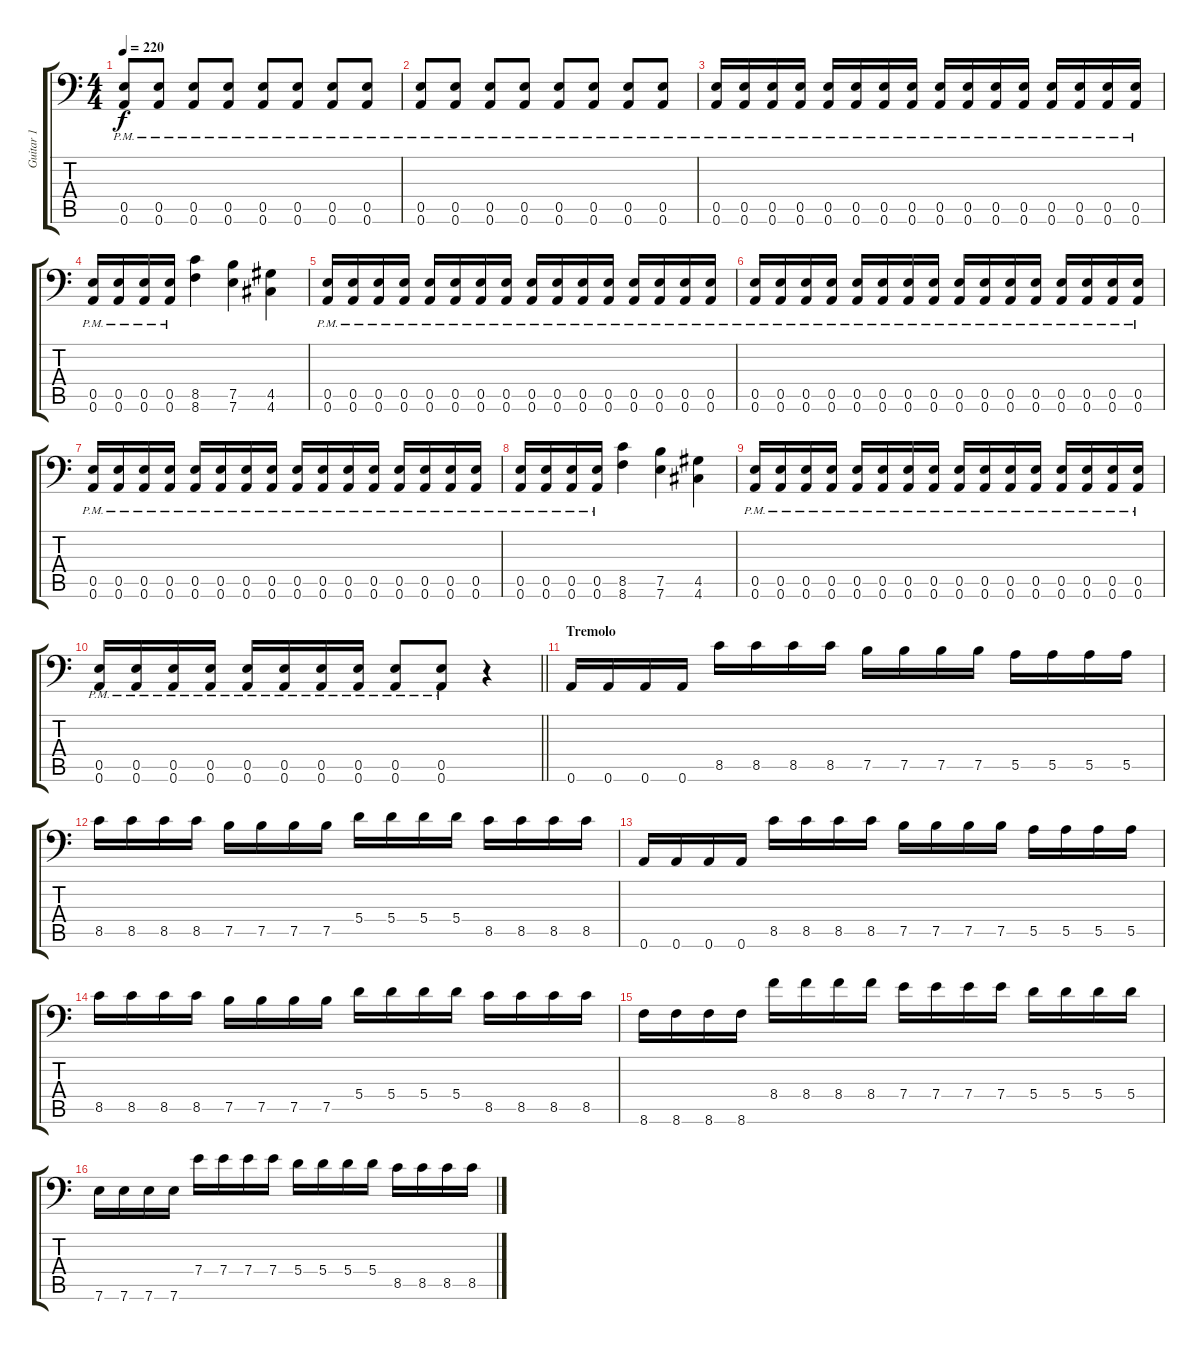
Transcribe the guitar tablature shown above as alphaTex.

\track ("Guitar 1" "Guitar 1") {instrument overdrivenguitar}
\staff {score tabs}
\tuning (B3 Gb3 D3 A2 E2 A1) {hide}
\ts (4 4)
\tempo 220
\clef f4
\ks c
(0.5{pm} 0.6{pm}).8{dy f} (0.5{pm} 0.6{pm}).8 (0.5{pm} 0.6{pm}).8 (0.5{pm} 0.6{pm}).8 (0.5{pm} 0.6{pm}).8 (0.5{pm} 0.6{pm}).8 (0.5{pm} 0.6{pm}).8 (0.5{pm} 0.6{pm}).8 |
(0.5{pm} 0.6{pm}).8 (0.5{pm} 0.6{pm}).8 (0.5{pm} 0.6{pm}).8 (0.5{pm} 0.6{pm}).8 (0.5{pm} 0.6{pm}).8 (0.5{pm} 0.6{pm}).8 (0.5{pm} 0.6{pm}).8 (0.5{pm} 0.6{pm}).8 |
(0.5{pm} 0.6{pm}).16 (0.5{pm} 0.6{pm}).16 (0.5{pm} 0.6{pm}).16 (0.5{pm} 0.6{pm}).16 (0.5{pm} 0.6{pm}).16 (0.5{pm} 0.6{pm}).16 (0.5{pm} 0.6{pm}).16 (0.5{pm} 0.6{pm}).16 (0.5{pm} 0.6{pm}).16 (0.5{pm} 0.6{pm}).16 (0.5{pm} 0.6{pm}).16 (0.5{pm} 0.6{pm}).16 (0.5{pm} 0.6{pm}).16 (0.5{pm} 0.6{pm}).16 (0.5{pm} 0.6{pm}).16 (0.5{pm} 0.6{pm}).16 |
(0.5{pm} 0.6{pm}).16 (0.5{pm} 0.6{pm}).16 (0.5{pm} 0.6{pm}).16 (0.5{pm} 0.6{pm}).16 (8.5 8.6).4 (7.5 7.6).4 (4.5 4.6).4 |
(0.5{pm} 0.6{pm}).16 (0.5{pm} 0.6{pm}).16 (0.5{pm} 0.6{pm}).16 (0.5{pm} 0.6{pm}).16 (0.5{pm} 0.6{pm}).16 (0.5{pm} 0.6{pm}).16 (0.5{pm} 0.6{pm}).16 (0.5{pm} 0.6{pm}).16 (0.5{pm} 0.6{pm}).16 (0.5{pm} 0.6{pm}).16 (0.5{pm} 0.6{pm}).16 (0.5{pm} 0.6{pm}).16 (0.5{pm} 0.6{pm}).16 (0.5{pm} 0.6{pm}).16 (0.5{pm} 0.6{pm}).16 (0.5{pm} 0.6{pm}).16 |
(0.5{pm} 0.6{pm}).16 (0.5{pm} 0.6{pm}).16 (0.5{pm} 0.6{pm}).16 (0.5{pm} 0.6{pm}).16 (0.5{pm} 0.6{pm}).16 (0.5{pm} 0.6{pm}).16 (0.5{pm} 0.6{pm}).16 (0.5{pm} 0.6{pm}).16 (0.5{pm} 0.6{pm}).16 (0.5{pm} 0.6{pm}).16 (0.5{pm} 0.6{pm}).16 (0.5{pm} 0.6{pm}).16 (0.5{pm} 0.6{pm}).16 (0.5{pm} 0.6{pm}).16 (0.5{pm} 0.6{pm}).16 (0.5{pm} 0.6{pm}).16 |
(0.5{pm} 0.6{pm}).16 (0.5{pm} 0.6{pm}).16 (0.5{pm} 0.6{pm}).16 (0.5{pm} 0.6{pm}).16 (0.5{pm} 0.6{pm}).16 (0.5{pm} 0.6{pm}).16 (0.5{pm} 0.6{pm}).16 (0.5{pm} 0.6{pm}).16 (0.5{pm} 0.6{pm}).16 (0.5{pm} 0.6{pm}).16 (0.5{pm} 0.6{pm}).16 (0.5{pm} 0.6{pm}).16 (0.5{pm} 0.6{pm}).16 (0.5{pm} 0.6{pm}).16 (0.5{pm} 0.6{pm}).16 (0.5{pm} 0.6{pm}).16 |
(0.5{pm} 0.6{pm}).16 (0.5{pm} 0.6{pm}).16 (0.5{pm} 0.6{pm}).16 (0.5{pm} 0.6{pm}).16 (8.5 8.6).4 (7.5 7.6).4 (4.5 4.6).4 |
(0.5{pm} 0.6{pm}).16 (0.5{pm} 0.6{pm}).16 (0.5{pm} 0.6{pm}).16 (0.5{pm} 0.6{pm}).16 (0.5{pm} 0.6{pm}).16 (0.5{pm} 0.6{pm}).16 (0.5{pm} 0.6{pm}).16 (0.5{pm} 0.6{pm}).16 (0.5{pm} 0.6{pm}).16 (0.5{pm} 0.6{pm}).16 (0.5{pm} 0.6{pm}).16 (0.5{pm} 0.6{pm}).16 (0.5{pm} 0.6{pm}).16 (0.5{pm} 0.6{pm}).16 (0.5{pm} 0.6{pm}).16 (0.5{pm} 0.6{pm}).16 |
\barLineRight lightlight
(0.5{pm} 0.6{pm}).16 (0.5{pm} 0.6{pm}).16 (0.5{pm} 0.6{pm}).16 (0.5{pm} 0.6{pm}).16 (0.5{pm} 0.6{pm}).16 (0.5{pm} 0.6{pm}).16 (0.5{pm} 0.6{pm}).16 (0.5{pm} 0.6{pm}).16 (0.5{pm} 0.6{pm}).8 (0.5{pm} 0.6{pm}).8 r.4 |
\section ("" "Tremolo")
0.6.16 0.6.16 0.6.16 0.6.16 8.5.16 8.5.16 8.5.16 8.5.16 7.5.16 7.5.16 7.5.16 7.5.16 5.5.16 5.5.16 5.5.16 5.5.16 |
8.5.16 8.5.16 8.5.16 8.5.16 7.5.16 7.5.16 7.5.16 7.5.16 5.4.16 5.4.16 5.4.16 5.4.16 8.5.16 8.5.16 8.5.16 8.5.16 |
0.6.16 0.6.16 0.6.16 0.6.16 8.5.16 8.5.16 8.5.16 8.5.16 7.5.16 7.5.16 7.5.16 7.5.16 5.5.16 5.5.16 5.5.16 5.5.16 |
8.5.16 8.5.16 8.5.16 8.5.16 7.5.16 7.5.16 7.5.16 7.5.16 5.4.16 5.4.16 5.4.16 5.4.16 8.5.16 8.5.16 8.5.16 8.5.16 |
8.6.16 8.6.16 8.6.16 8.6.16 8.4.16 8.4.16 8.4.16 8.4.16 7.4.16 7.4.16 7.4.16 7.4.16 5.4.16 5.4.16 5.4.16 5.4.16 |
7.6.16 7.6.16 7.6.16 7.6.16 7.4.16 7.4.16 7.4.16 7.4.16 5.4.16 5.4.16 5.4.16 5.4.16 8.5.16 8.5.16 8.5.16 8.5.16
